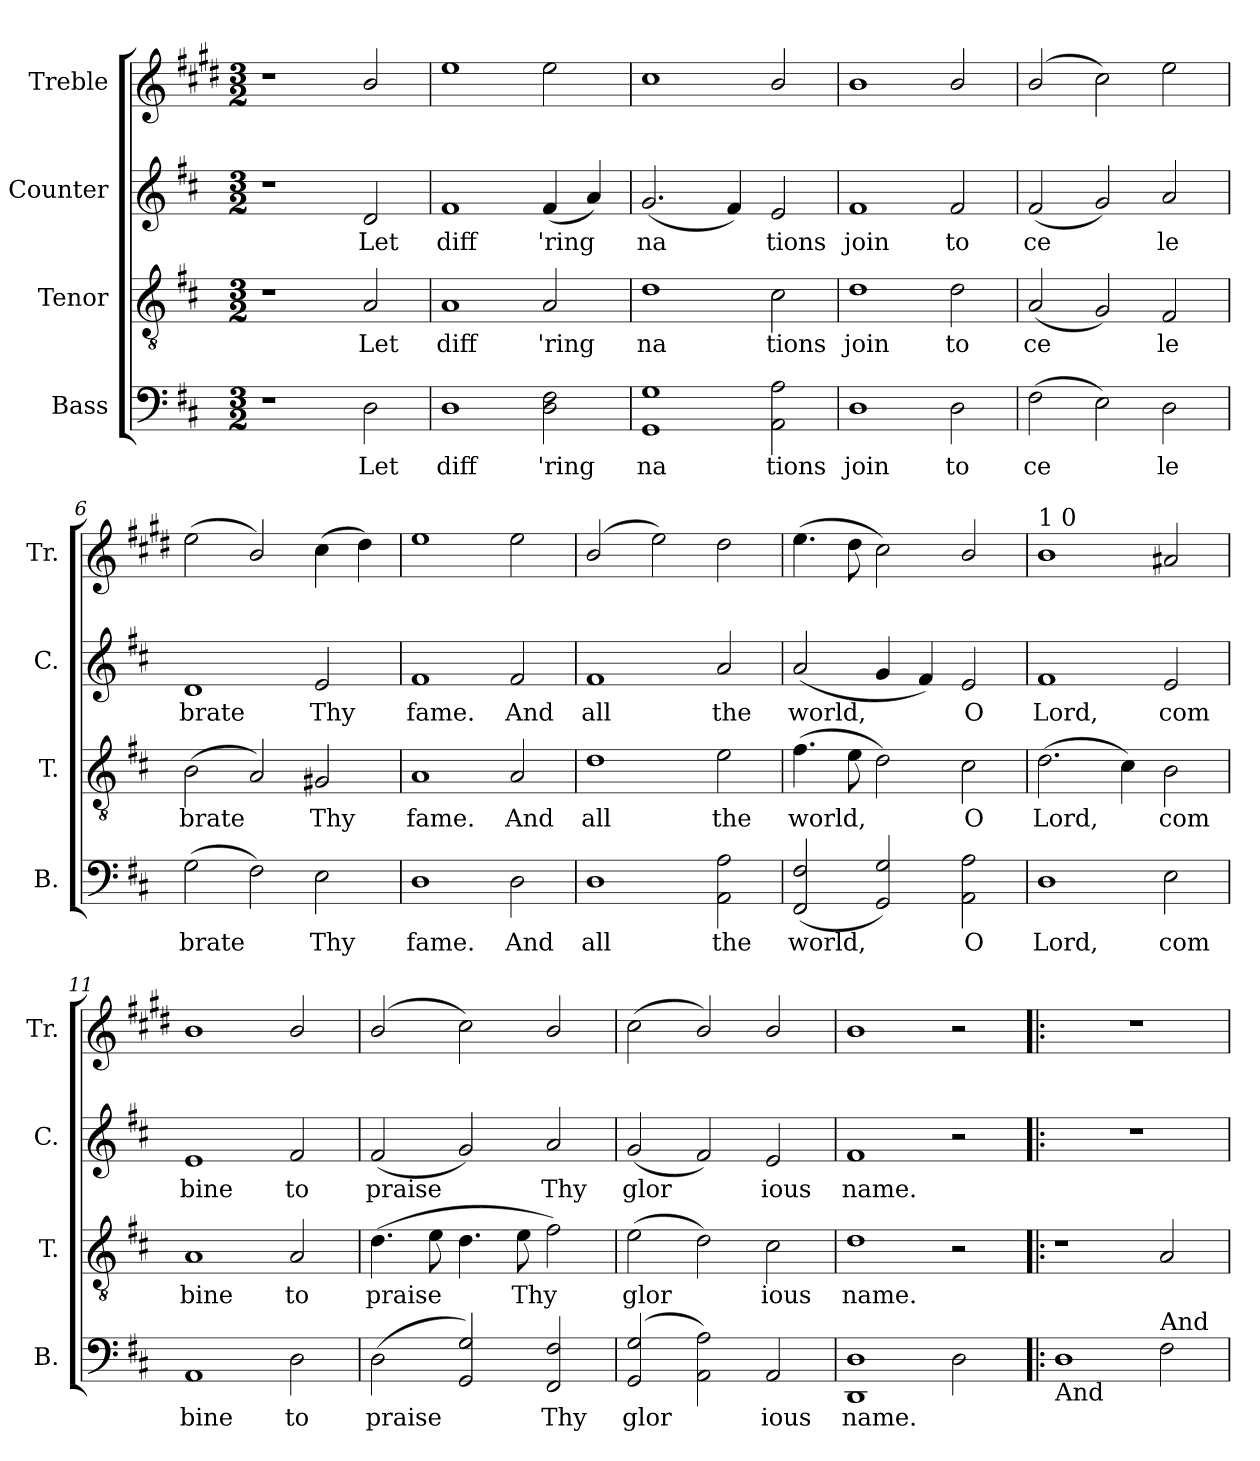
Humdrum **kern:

**kern	**text	**kern	**text	**kern	**text	**kern
*part4	*part4	*part3	*part3	*part2	*part2	*part1
*staff4	*staff4	*staff3	*staff3	*staff2	*staff2	*staff1
*I"Bass	*	*I"Tenor	*	*I"Counter	*	*I"Treble
*I'B.	*	*I'T.	*	*I'C.	*	*I'Tr.
!!LO:PB:g=z
*stria5	*	*stria5	*	*stria5	*	*stria5
*clefF4	*	*clefGv2	*	*clefG2	*	*clefG2
*	*	*	*	*	*	*ITrd1c2
*k[f#c#]	*	*k[f#c#]	*	*k[f#c#]	*	*k[f#c#]
*D:	*	*D:	*	*D:	*	*D:
*M3/2	*	*M3/2	*	*M3/2	*	*M3/2
=1	=1	=1	=1	=1	=1	=1
1r	.	1r	.	1r	.	1r
!	!LO:LY:a:cj	!	!LO:LY:a:cj	!	!LO:LY:b:cj	!
2D\	Let	2A/	Let	2d/	Let	2a/
=2	=2	=2	=2	=2	=2	=2
!	!LO:LY:a:cj	!	!LO:LY:a:cj	!	!LO:LY:b:cj	!
1D	diff	1A	diff	1f#	diff	1dd
!	!LO:LY:a:cj	!	!LO:LY:a:cj	!	!LO:LY:b:cj	!
2F#\ 2D\	'ring	2A/	'ring	(<4f#/	'ring	2dd\
!	!	!	!	!	!LO:LY:b:cj	!
.	.	.	.	4a/)	.	.
=3	=3	=3	=3	=3	=3	=3
!	!LO:LY:a:cj	!	!LO:LY:a:cj	!	!LO:LY:b:cj	!
1G 1GG	na	1d	na	(<2.g/	na	1b
!	!	!	!	!	!LO:LY:b:cj	!
.	.	.	.	4f#/)	.	.
!	!LO:LY:a:cj	!	!LO:LY:a:cj	!	!LO:LY:b:cj	!
2A\ 2AA\	tions	2c#\	tions	2e/	tions	2a/
=4	=4	=4	=4	=4	=4	=4
!	!LO:LY:a:cj	!	!LO:LY:a:cj	!	!LO:LY:b:cj	!
1D	join	1d	join	1f#	join	1a
!	!LO:LY:a:cj	!	!LO:LY:a:cj	!	!LO:LY:b:cj	!
2D\	to	2d\	to	2f#/	to	2a/
=5	=5	=5	=5	=5	=5	=5
!	!LO:LY:a:cj	!	!LO:LY:a:cj	!	!LO:LY:b:cj	!
(>2F#\	ce	(<2A/	ce	(<2f#/	ce	(>2a/
!	!LO:LY:a:cj	!	!LO:LY:a:cj	!	!LO:LY:b:cj	!
2E\)	.	2G/)	.	2g/)	.	2b\)
!	!LO:LY:a:cj	!	!LO:LY:a:cj	!	!LO:LY:b:cj	!
2D\	le	2F#/	le	2a/	le	2dd\
=6	=6	=6	=6	=6	=6	=6
!	!LO:LY:a:cj	!	!LO:LY:a:cj	!	!LO:LY:b:cj	!
(>2G\	brate	(>2B\	brate	1d	brate	(>2dd\
!	!LO:LY:a:cj	!	!LO:LY:a:cj	!	!	!
2F#\)	.	2A/)	.	.	.	2a/)
!	!LO:LY:a:cj	!	!LO:LY:a:cj	!	!LO:LY:b:cj	!
2E\	Thy	2G#X/	Thy	2e/	Thy	(>4b\
.	.	.	.	.	.	4cc#\)
=7	=7	=7	=7	=7	=7	=7
!	!LO:LY:a:cj	!	!LO:LY:a:cj	!	!LO:LY:b:cj	!
1D	fame.	1A	fame.	1f#	fame.	1dd
!	!LO:LY:a:cj	!	!LO:LY:a:cj	!	!LO:LY:b:cj	!
2D\	And	2A/	And	2f#/	And	2dd\
=8	=8	=8	=8	=8	=8	=8
!	!LO:LY:a:cj	!	!LO:LY:a:cj	!	!LO:LY:b:cj	!
1D	all	1d	all	1f#	all	(>2a/
.	.	.	.	.	.	2dd\)
!	!LO:LY:a:cj	!	!LO:LY:a:cj	!	!LO:LY:b:cj	!
2A\ 2AA\	the	2e\	the	2a/	the	2cc#\
=9	=9	=9	=9	=9	=9	=9
!	!LO:LY:a:cj	!	!LO:LY:a:cj	!	!LO:LY:b:cj	!
(<2F#/ 2FF#/	world,	(>4.f#\	world,	(<2a/	world,	(>4.dd\
!	!	!	!LO:LY:a:cj	!	!	!
.	.	8e\	.	.	.	8cc#\
!	!LO:LY:a:cj	!	!LO:LY:a:cj	!	!LO:LY:b:cj	!
2G/ 2GG/)	.	2d\)	.	4g/	.	2b\)
!	!	!	!	!	!LO:LY:b:cj	!
.	.	.	.	4f#/)	.	.
!	!LO:LY:a:cj	!	!LO:LY:a:cj	!	!LO:LY:b:cj	!
2A\ 2AA\	O	2c#\	O	2e/	O	2a/
!!LO:LB:g=z
=10	=10	=10	=10	=10	=10	=10
!	!	!	!	!	!	!LO:TX:a:t=1 0
!	!LO:LY:a:cj	!	!LO:LY:a:cj	!	!LO:LY:b:cj	!
1D	Lord,	(>2.d\	Lord,	1f#	Lord,	1a
!	!	!	!LO:LY:a:cj	!	!	!
.	.	4c#\)	.	.	.	.
!	!LO:LY:a:cj	!	!LO:LY:a:cj	!	!LO:LY:b:cj	!
2E\	com	2B\	com	2e/	com	2g#X/
=11	=11	=11	=11	=11	=11	=11
!	!LO:LY:a:cj	!	!LO:LY:a:cj	!	!LO:LY:b:cj	!
1AA	bine	1A	bine	1e	bine	1a
!	!LO:LY:a:cj	!	!LO:LY:a:cj	!	!LO:LY:b:cj	!
2D\	to	2A/	to	2f#/	to	2a/
=12	=12	=12	=12	=12	=12	=12
!	!LO:LY:a:cj	!	!LO:LY:a:cj	!	!LO:LY:b:cj	!
(>2D\	praise	(>4.d\	praise	(<2f#/	praise	(>2a/
!	!	!	!LO:LY:a:cj	!	!	!
.	.	8e\	.	.	.	.
!	!LO:LY:a:cj	!	!LO:LY:a:cj	!	!LO:LY:b:cj	!
2G/ 2GG/)	.	4.d\	.	2g/)	.	2b\)
!	!	!	!LO:LY:a:cj	!	!	!
.	.	8e\	Thy	.	.	.
!	!LO:LY:a:cj	!	!LO:LY:a:cj	!	!LO:LY:b:cj	!
2F#/ 2FF#/	Thy	2f#\)	.	2a/	Thy	2a/
=13	=13	=13	=13	=13	=13	=13
!	!LO:LY:a:cj	!	!LO:LY:a:cj	!	!LO:LY:b:cj	!
(>2G/ 2GG/	glor	(>2e\	glor	(<2g/	glor	(>2b\
!	!LO:LY:a:cj	!	!LO:LY:a:cj	!	!LO:LY:b:cj	!
2A\ 2AA\)	.	2d\)	.	2f#/)	.	2a/)
!	!LO:LY:a:cj	!	!LO:LY:a:cj	!	!LO:LY:b:cj	!
2AA/	ious	2c#\	ious	2e/	ious	2a/
=14	=14	=14	=14	=14	=14	=14
!	!LO:LY:a:cj	!	!LO:LY:a:cj	!	!LO:LY:b:cj	!
1D 1DD	name.	1d	name.	1f#	name.	1a
!	!LO:LY:a:cj	!	!	!	!	!
2D\	.	2r	.	2r	.	2r
=15!|:	=15!|:	=15!|:	=15!|:	=15!|:	=15!|:	=15!|:
!LO:TX:b:t=And	!	!	!	!	!	!
!	!LO:LY:a:cj	!	!	!	!	!
1D	.	1r	.	1.r	.	1.r
!LO:TX:a:t=And	!	!	!	!	!	!
!	!LO:LY:a:cj	!	!LO:LY:a:cj	!	!	!
2F#\	.	2A/	.	.	.	.
=	=	=	=	=	=	=
*-	*-	*-	*-	*-	*-	*-
